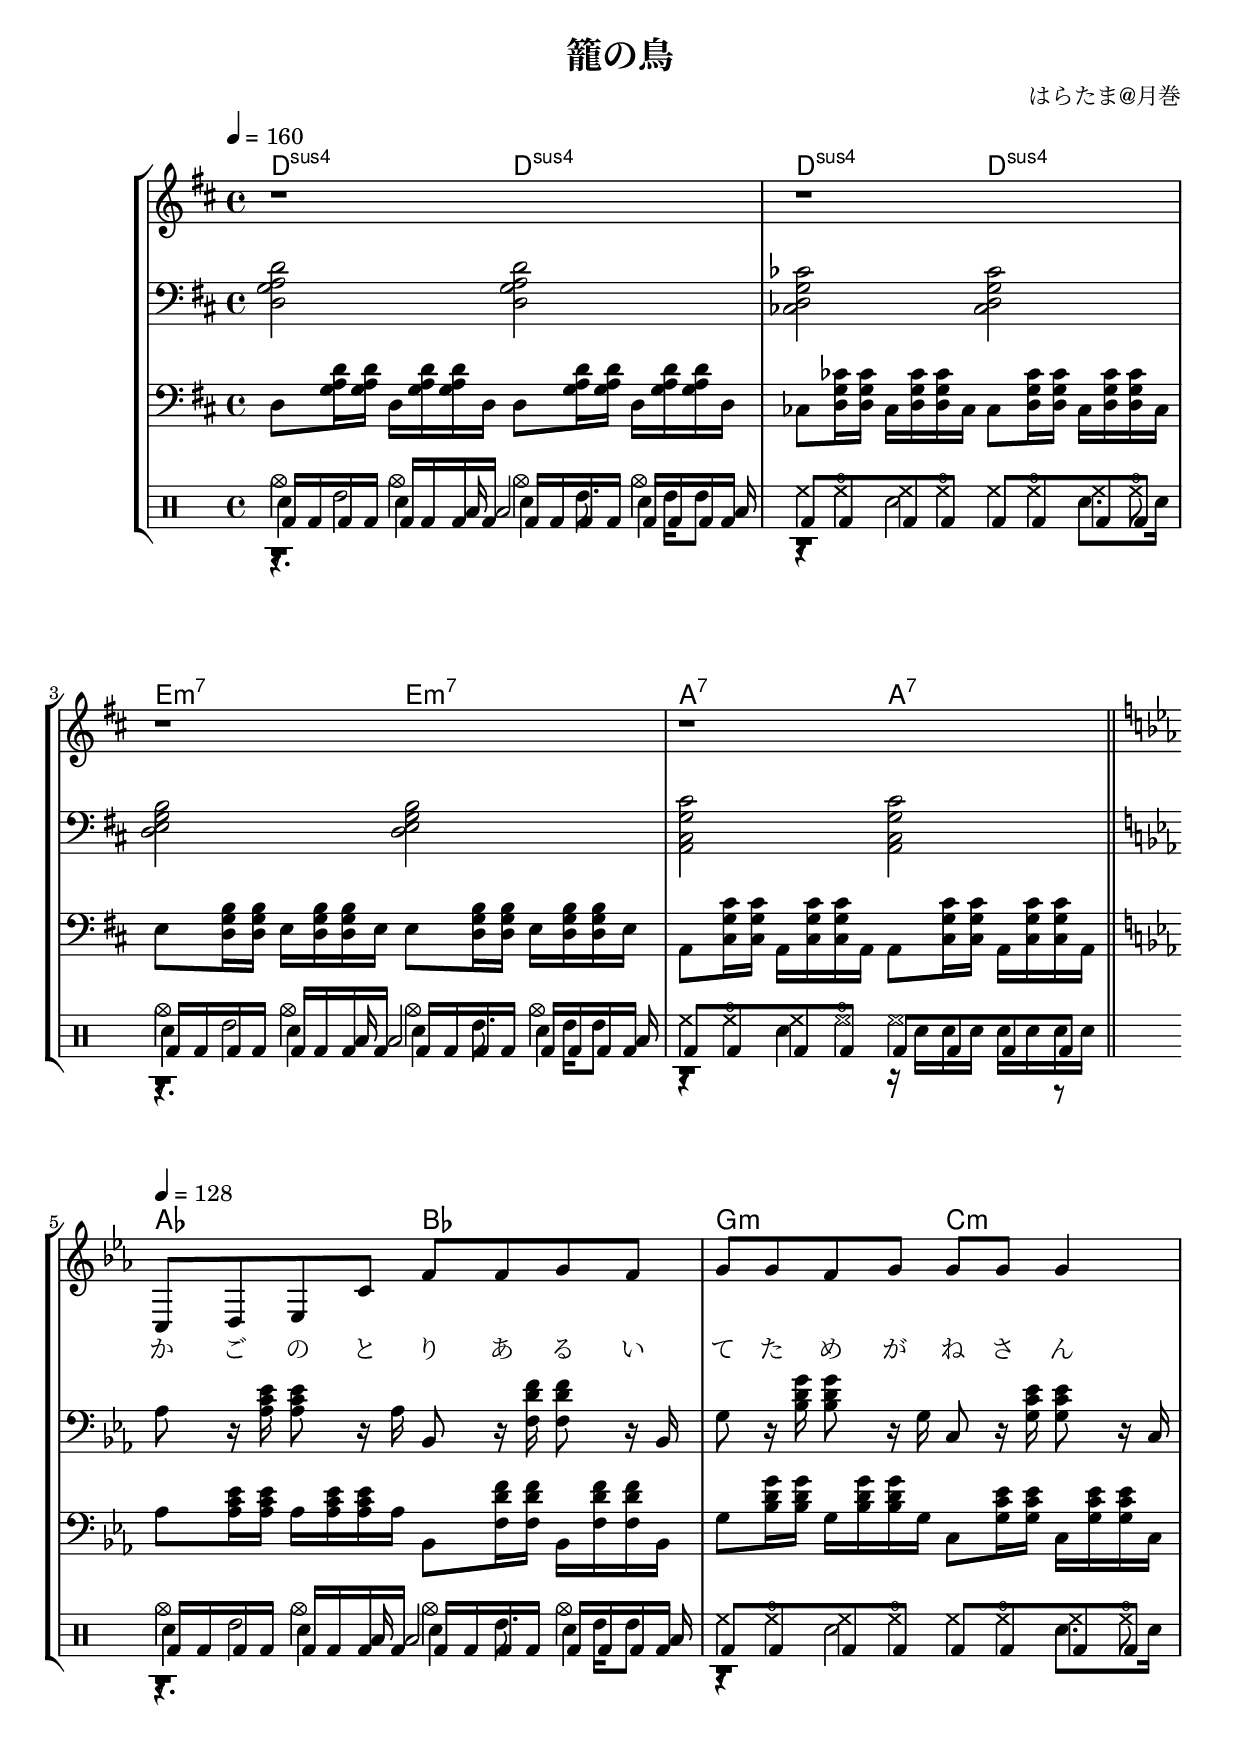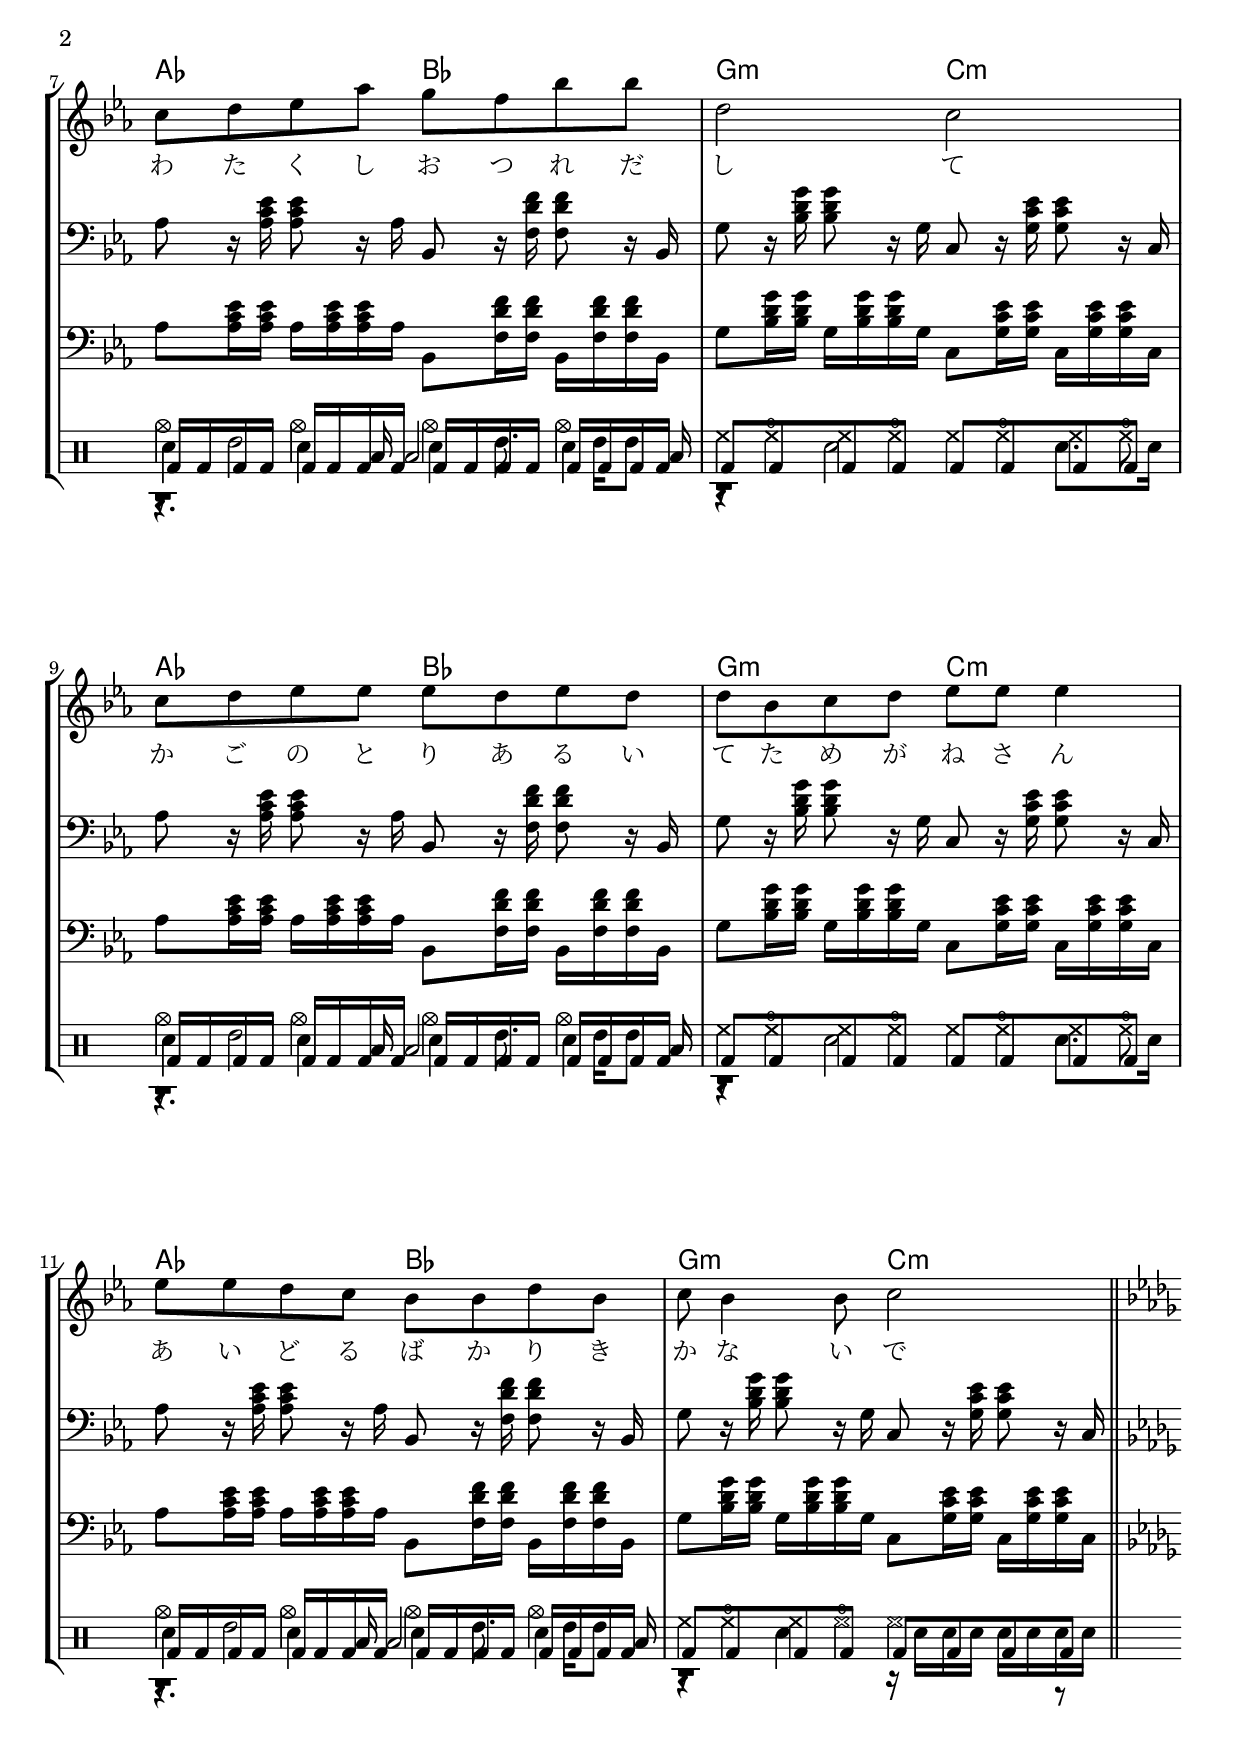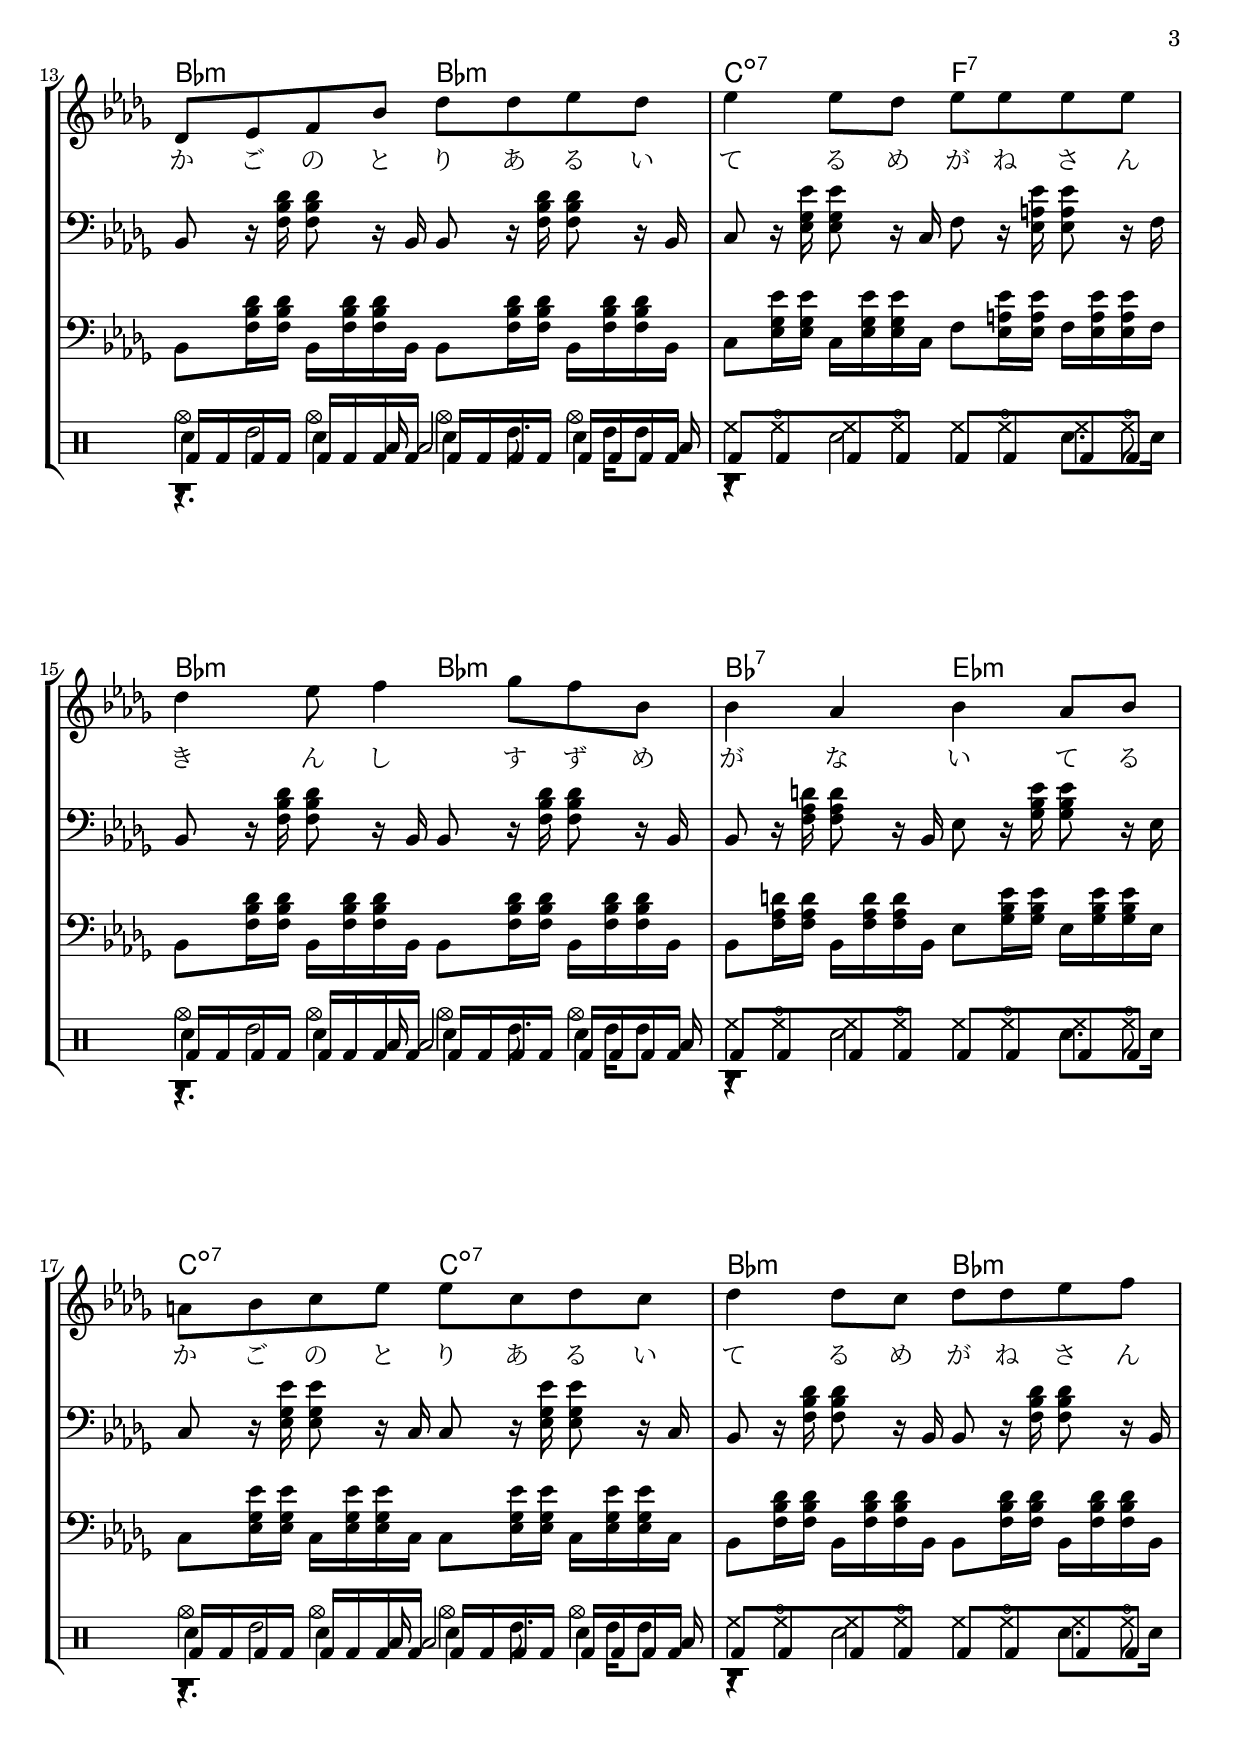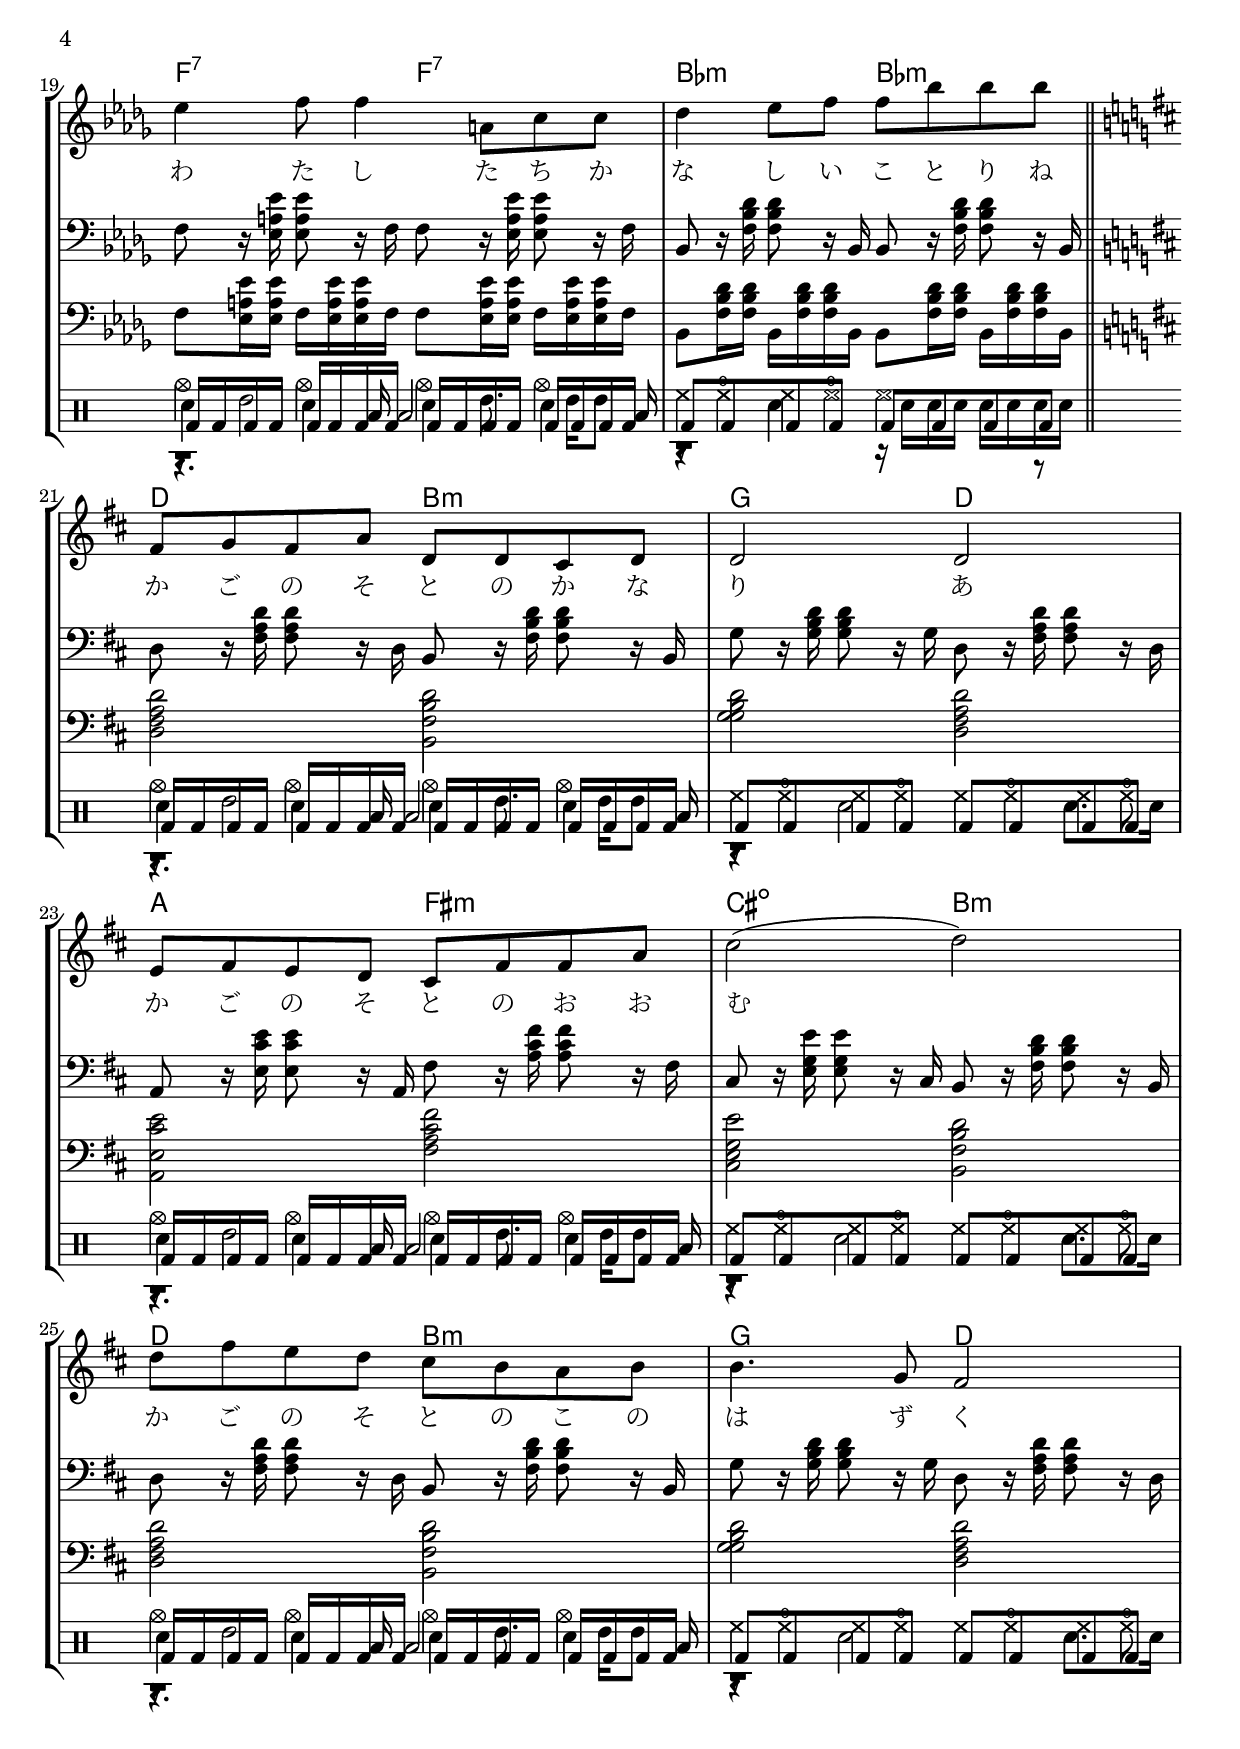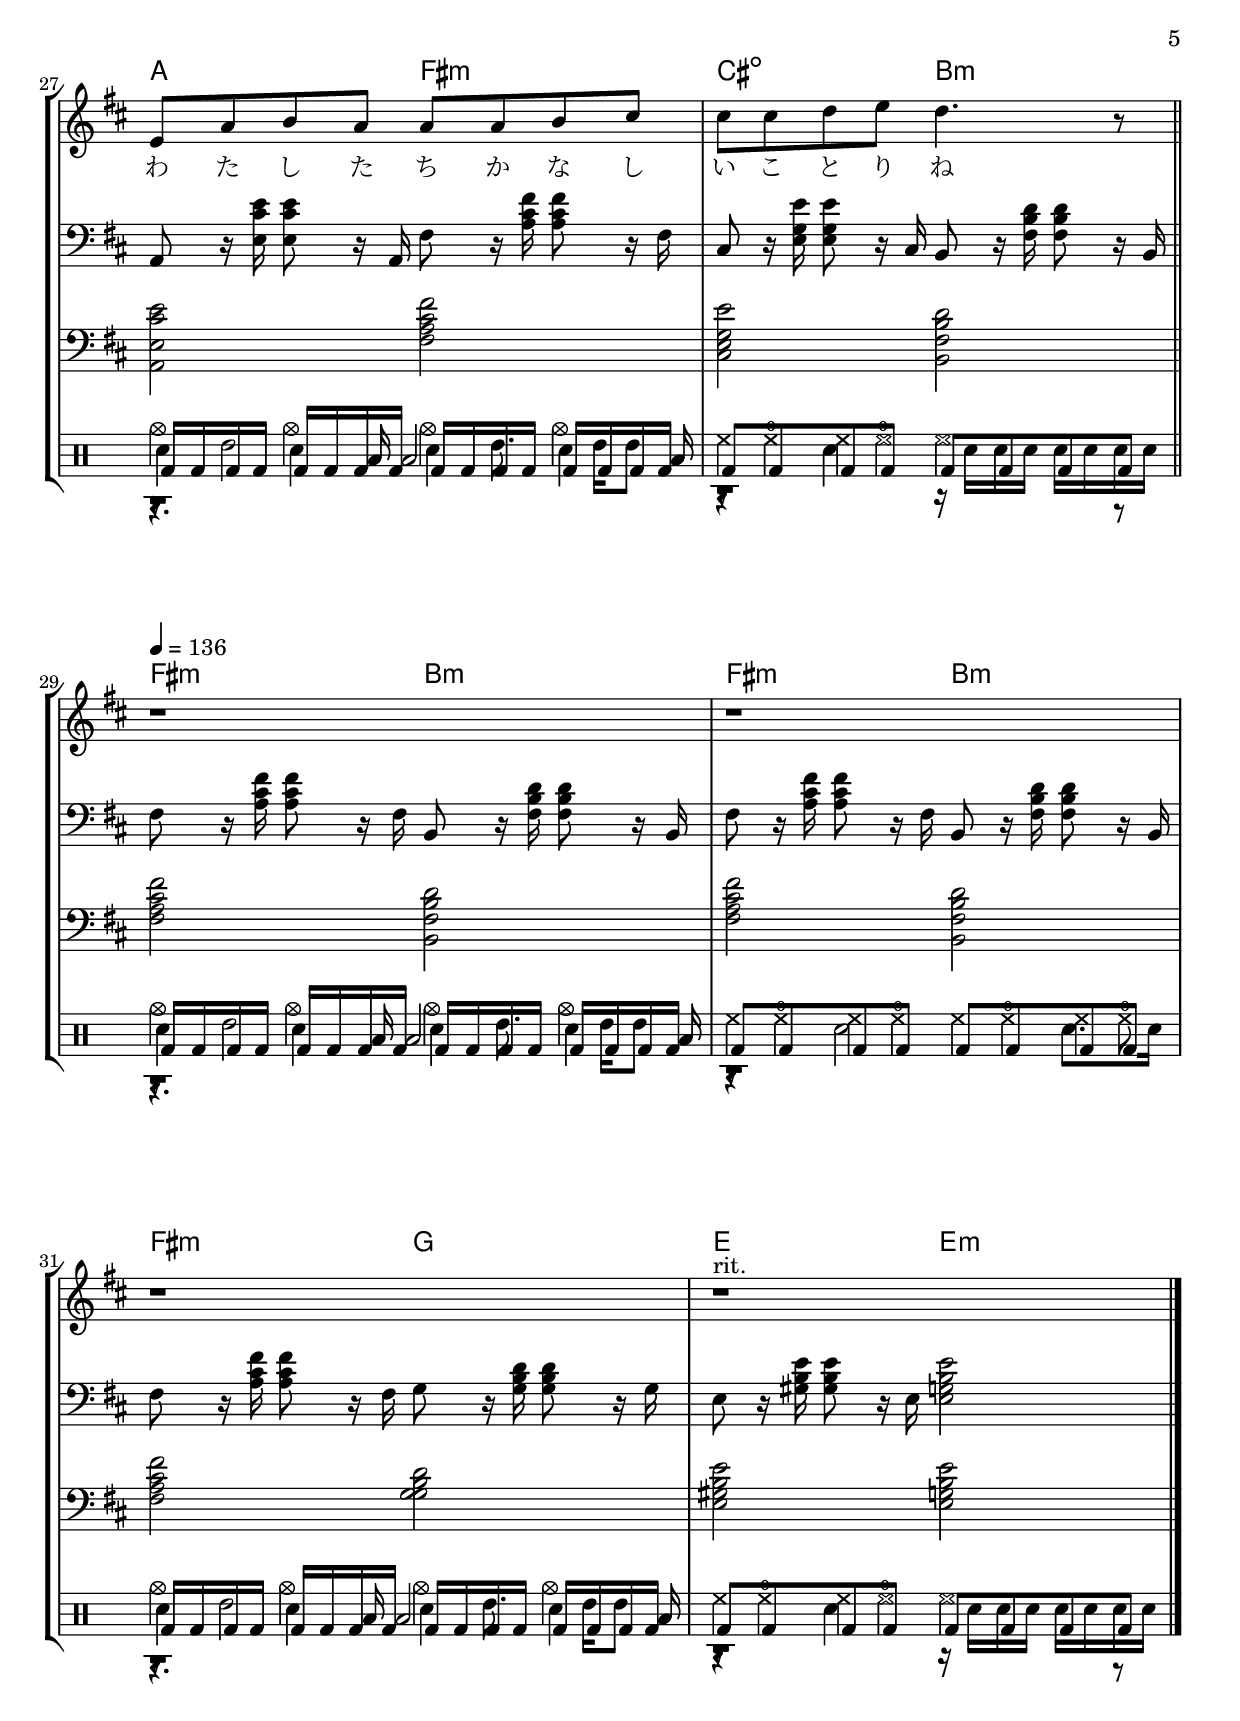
\version "2.12.1"

\header {
	title = \markup {籠の鳥}
	composer = \markup \center-column {はらたま@月巻}
}

harmony = \chordmode {
	d2:sus4 d:sus4 d:sus4 d:sus4 e:min7 e:min7 a:7 a:7 

	as bes g:m c:m as bes g:m c:m as bes g:m c:m as bes g:m c:m 

	bes:m bes:m c:dim7 f:7 bes:m bes:m bes:7 es:m c:dim7 c:dim7 bes:m bes:m f:7 f:7 bes:m bes:m 

	d b:m g d a fis:m cis:dim b:m d b:m g d a fis:m cis:dim b:m 

	fis:m b:m fis:m b:m fis:m g e e:m 
}

melody = {
	\key d \major
	\tempo 4 = 160
	r1 | r1 | r1 | r1   
	\set Staff.midiInstrument = #"fss0.32"
		\key es \major
	\tempo 4 = 128
 c8  d8  es8  c'8  f'8  f'8  g'8  f'8 
	g'8  g'8  f'8  g'8  g'8  g'8  g'4 
	c''8  d''8  es''8  as''8  g''8  f''8  bes''8  bes''8 
	d''2  c''2 
	c''8  d''8  es''8  es''8  es''8  d''8  es''8  d''8 
	d''8  bes'8  c''8  d''8  es''8  es''8  es''4 
	es''8  es''8  d''8  c''8  bes'8  bes'8  d''8  bes'8 
	c''8  bes'4  bes'8  c''2
	\set Staff.midiInstrument = #"fss0.32"
		\key des \major
 des'8  es'8  f'8  bes'8  des''8  des''8  es''8  des''8 
	es''4  es''8  des''8  es''8  es''8  es''8  es''8 
	des''4  es''8  f''4  ges''8  f''8  bes'8 
	bes'4  as'4  bes'4  as'8  bes'8 
	a'8  bes'8  c''8  es''8  es''8  c''8  des''8  c''8 
	des''4  des''8  c''8  des''8  des''8  es''8  f''8 
	es''4  f''8  f''4  a'8  c''8  c''8 
	des''4  es''8  f''8  f''8  bes''8  bes''8  bes''8
	\set Staff.midiInstrument = #"fss0.32"
		\key d \major
 fis'8  g'8  fis'8  a'8  d'8  d'8  cis'8  d'8 
	d'2  d'2 
	e'8  fis'8  e'8  d'8  cis'8  fis'8  fis'8  a'8 
	cis''2  (d''2) 
	d''8  fis''8  e''8  d''8  cis''8  b'8  a'8  b'8 
	b'4.  g'8  fis'2 
	e'8  a'8  b'8  a'8  a'8  a'8  b'8  cis''8 
	cis''8  cis''8  d''8  e''8  d''4.  	r8 	\tempo 4 = 136
	r1 | r1 | r1 | r1^"rit." \bar "|."
}

words = \lyricmode {
	
	か  ご  の  と  り  あ  る  い  て  た  め  が  ね  さ  ん  わ  た  く  し  お  つ  れ  だ  し  て  か  ご  の  と  り  あ  る  い  て  た  め  が  ね  さ  ん  あ  い  ど  る  ば  か  り  き  か  な  い  で  
	か  ご  の  と  り  あ  る  い  て  る  め  が  ね  さ  ん  き  ん  し  す  ず  め  が  な  い  て  る  か  ご  の  と  り  あ  る  い  て  る  め  が  ね  さ  ん  わ  た  し  た  ち  か  な  し  い  こ  と  り  ね  
	か  ご  の  そ  と  の  か  な  り  あ  か  ご  の  そ  と  の  お  お  む  か  ご  の  そ  と  の  こ  の  は  ず  く  わ  た  し  た  ち  か  な  し  い  こ  と  り  ね  
	
}

tempochange = {
	\tempo 4 = 160
	r1 | r1 | r1 | r1 \bar "||"
	\tempo 4 = 128
	r1 | r1 | r1 | r1 | r1 | r1 | r1 | r1 \bar "||"
	\tempo 4 = 128
	r1 | r1 | r1 | r1 | r1 | r1 | r1 | r1 \bar "||"
	\tempo 4 = 128
	r1 | r1 | r1 | r1 | r1 | r1 | r1 | r1 \bar "||"
	\tempo 4 = 136
	r1 | r1 | r1 | \tempo 4 = 102 r2 \tempo 4 = 90 r2 \bar "|."
}

mainacc = {
	\clef bass
	\set Staff.midiInstrument = #"Pad 4 (choir)"
	\key d \major
	\tempo 4 = 160
	<d g a d'>2
	<d g a d'>2
	<ces d g ces'>2
	<ces d g ces'>2
	<e d g b>2
	<e d g b>2
	<a, cis g cis'>2
	<a, cis g cis'>2
	\bar "||"

	\set Staff.midiInstrument = #"Pad 4 (choir)"
	\key es \major
	\tempo 4 = 128
	as8 r16 <as c' es'>16 <as c' es'>8 r16 as16
	bes,8 r16 <f d' f'>16 <f d' f'>8 r16 bes,16
	g8 r16 <bes d' g'>16 <bes d' g'>8 r16 g16
	c8 r16 <g c' es'>16 <g c' es'>8 r16 c16
	as8 r16 <as c' es'>16 <as c' es'>8 r16 as16
	bes,8 r16 <f d' f'>16 <f d' f'>8 r16 bes,16
	g8 r16 <bes d' g'>16 <bes d' g'>8 r16 g16
	c8 r16 <g c' es'>16 <g c' es'>8 r16 c16
	as8 r16 <as c' es'>16 <as c' es'>8 r16 as16
	bes,8 r16 <f d' f'>16 <f d' f'>8 r16 bes,16
	g8 r16 <bes d' g'>16 <bes d' g'>8 r16 g16
	c8 r16 <g c' es'>16 <g c' es'>8 r16 c16
	as8 r16 <as c' es'>16 <as c' es'>8 r16 as16
	bes,8 r16 <f d' f'>16 <f d' f'>8 r16 bes,16
	g8 r16 <bes d' g'>16 <bes d' g'>8 r16 g16
	c8 r16 <g c' es'>16 <g c' es'>8 r16 c16
	\bar "||"

	\set Staff.midiInstrument = #"Pad 4 (choir)"
	\key des \major
	bes,8 r16 <f bes des'>16 <f bes des'>8 r16 bes,16
	bes,8 r16 <f bes des'>16 <f bes des'>8 r16 bes,16
	c8 r16 <es ges es'>16 <es ges es'>8 r16 c16
	f8 r16 <es a es'>16 <es a es'>8 r16 f16
	bes,8 r16 <f bes des'>16 <f bes des'>8 r16 bes,16
	bes,8 r16 <f bes des'>16 <f bes des'>8 r16 bes,16
	bes,8 r16 <f as d'>16 <f as d'>8 r16 bes,16
	es8 r16 <ges bes es'>16 <ges bes es'>8 r16 es16
	c8 r16 <es ges es'>16 <es ges es'>8 r16 c16
	c8 r16 <es ges es'>16 <es ges es'>8 r16 c16
	bes,8 r16 <f bes des'>16 <f bes des'>8 r16 bes,16
	bes,8 r16 <f bes des'>16 <f bes des'>8 r16 bes,16
	f8 r16 <es a es'>16 <es a es'>8 r16 f16
	f8 r16 <es a es'>16 <es a es'>8 r16 f16
	bes,8 r16 <f bes des'>16 <f bes des'>8 r16 bes,16
	bes,8 r16 <f bes des'>16 <f bes des'>8 r16 bes,16
	\bar "||"

	\set Staff.midiInstrument = #"Pad 4 (choir)"
	\key d \major
	d8 r16 <fis a d'>16 <fis a d'>8 r16 d16
	b,8 r16 <fis b d'>16 <fis b d'>8 r16 b,16
	g8 r16 <g b d'>16 <g b d'>8 r16 g16
	d8 r16 <fis a d'>16 <fis a d'>8 r16 d16
	a,8 r16 <e cis' e'>16 <e cis' e'>8 r16 a,16
	fis8 r16 <a cis' fis'>16 <a cis' fis'>8 r16 fis16
	cis8 r16 <e g e'>16 <e g e'>8 r16 cis16
	b,8 r16 <fis b d'>16 <fis b d'>8 r16 b,16
	d8 r16 <fis a d'>16 <fis a d'>8 r16 d16
	b,8 r16 <fis b d'>16 <fis b d'>8 r16 b,16
	g8 r16 <g b d'>16 <g b d'>8 r16 g16
	d8 r16 <fis a d'>16 <fis a d'>8 r16 d16
	a,8 r16 <e cis' e'>16 <e cis' e'>8 r16 a,16
	fis8 r16 <a cis' fis'>16 <a cis' fis'>8 r16 fis16
	cis8 r16 <e g e'>16 <e g e'>8 r16 cis16
	b,8 r16 <fis b d'>16 <fis b d'>8 r16 b,16
	\bar "||"

	\set Staff.midiInstrument = #"Pad 4 (choir)"
	\tempo 4 = 136
	fis8 r16 <a cis' fis'>16 <a cis' fis'>8 r16 fis16
	b,8 r16 <fis b d'>16 <fis b d'>8 r16 b,16
	fis8 r16 <a cis' fis'>16 <a cis' fis'>8 r16 fis16
	b,8 r16 <fis b d'>16 <fis b d'>8 r16 b,16
	fis8 r16 <a cis' fis'>16 <a cis' fis'>8 r16 fis16
	g8 r16 <g b d'>16 <g b d'>8 r16 g16
	e8 r16 <gis b e'>16 <gis b e'>8 r16 e16
	<e g b e'>2
	\bar "|."
}

subacc = {
	\clef bass
	\set Staff.midiInstrument = #"Orchestra Hit"
	\key d \major
	\tempo 4 = 160
	d8 <g a d'>16 <g a d'>16   d16 <g a d'>16 <g a d'>16 d16
	d8 <g a d'>16 <g a d'>16   d16 <g a d'>16 <g a d'>16 d16
	ces8 <d g ces'>16 <d g ces'>16   ces16 <d g ces'>16 <d g ces'>16 ces16
	ces8 <d g ces'>16 <d g ces'>16   ces16 <d g ces'>16 <d g ces'>16 ces16
	e8 <d g b>16 <d g b>16   e16 <d g b>16 <d g b>16 e16
	e8 <d g b>16 <d g b>16   e16 <d g b>16 <d g b>16 e16
	a,8 <cis g cis'>16 <cis g cis'>16   a,16 <cis g cis'>16 <cis g cis'>16 a,16
	a,8 <cis g cis'>16 <cis g cis'>16   a,16 <cis g cis'>16 <cis g cis'>16 a,16
	\bar "||"

	\set Staff.midiInstrument = #"Steel Drums"
	\key es \major
	\tempo 4 = 128
	as8 <as c' es'>16 <as c' es'>16   as16 <as c' es'>16 <as c' es'>16 as16
	bes,8 <f d' f'>16 <f d' f'>16   bes,16 <f d' f'>16 <f d' f'>16 bes,16
	g8 <bes d' g'>16 <bes d' g'>16   g16 <bes d' g'>16 <bes d' g'>16 g16
	c8 <g c' es'>16 <g c' es'>16   c16 <g c' es'>16 <g c' es'>16 c16
	as8 <as c' es'>16 <as c' es'>16   as16 <as c' es'>16 <as c' es'>16 as16
	bes,8 <f d' f'>16 <f d' f'>16   bes,16 <f d' f'>16 <f d' f'>16 bes,16
	g8 <bes d' g'>16 <bes d' g'>16   g16 <bes d' g'>16 <bes d' g'>16 g16
	c8 <g c' es'>16 <g c' es'>16   c16 <g c' es'>16 <g c' es'>16 c16
	as8 <as c' es'>16 <as c' es'>16   as16 <as c' es'>16 <as c' es'>16 as16
	bes,8 <f d' f'>16 <f d' f'>16   bes,16 <f d' f'>16 <f d' f'>16 bes,16
	g8 <bes d' g'>16 <bes d' g'>16   g16 <bes d' g'>16 <bes d' g'>16 g16
	c8 <g c' es'>16 <g c' es'>16   c16 <g c' es'>16 <g c' es'>16 c16
	as8 <as c' es'>16 <as c' es'>16   as16 <as c' es'>16 <as c' es'>16 as16
	bes,8 <f d' f'>16 <f d' f'>16   bes,16 <f d' f'>16 <f d' f'>16 bes,16
	g8 <bes d' g'>16 <bes d' g'>16   g16 <bes d' g'>16 <bes d' g'>16 g16
	c8 <g c' es'>16 <g c' es'>16   c16 <g c' es'>16 <g c' es'>16 c16
	\bar "||"

	\set Staff.midiInstrument = #"Steel Drums"
	\key des \major
	bes,8 <f bes des'>16 <f bes des'>16   bes,16 <f bes des'>16 <f bes des'>16 bes,16
	bes,8 <f bes des'>16 <f bes des'>16   bes,16 <f bes des'>16 <f bes des'>16 bes,16
	c8 <es ges es'>16 <es ges es'>16   c16 <es ges es'>16 <es ges es'>16 c16
	f8 <es a es'>16 <es a es'>16   f16 <es a es'>16 <es a es'>16 f16
	bes,8 <f bes des'>16 <f bes des'>16   bes,16 <f bes des'>16 <f bes des'>16 bes,16
	bes,8 <f bes des'>16 <f bes des'>16   bes,16 <f bes des'>16 <f bes des'>16 bes,16
	bes,8 <f as d'>16 <f as d'>16   bes,16 <f as d'>16 <f as d'>16 bes,16
	es8 <ges bes es'>16 <ges bes es'>16   es16 <ges bes es'>16 <ges bes es'>16 es16
	c8 <es ges es'>16 <es ges es'>16   c16 <es ges es'>16 <es ges es'>16 c16
	c8 <es ges es'>16 <es ges es'>16   c16 <es ges es'>16 <es ges es'>16 c16
	bes,8 <f bes des'>16 <f bes des'>16   bes,16 <f bes des'>16 <f bes des'>16 bes,16
	bes,8 <f bes des'>16 <f bes des'>16   bes,16 <f bes des'>16 <f bes des'>16 bes,16
	f8 <es a es'>16 <es a es'>16   f16 <es a es'>16 <es a es'>16 f16
	f8 <es a es'>16 <es a es'>16   f16 <es a es'>16 <es a es'>16 f16
	bes,8 <f bes des'>16 <f bes des'>16   bes,16 <f bes des'>16 <f bes des'>16 bes,16
	bes,8 <f bes des'>16 <f bes des'>16   bes,16 <f bes des'>16 <f bes des'>16 bes,16
	\bar "||"

	\set Staff.midiInstrument = #"Steel Drums"
	\key d \major
	<d fis a d'>2
	<b, fis b d'>2
	<g g b d'>2
	<d fis a d'>2
	<a, e cis' e'>2
	<fis a cis' fis'>2
	<cis e g e'>2
	<b, fis b d'>2
	<d fis a d'>2
	<b, fis b d'>2
	<g g b d'>2
	<d fis a d'>2
	<a, e cis' e'>2
	<fis a cis' fis'>2
	<cis e g e'>2
	<b, fis b d'>2
	\bar "||"

	\set Staff.midiInstrument = #"Steel Drums"
	\tempo 4 = 136
	<fis a cis' fis'>2
	<b, fis b d'>2
	<fis a cis' fis'>2
	<b, fis b d'>2
	<fis a cis' fis'>2
	<g g b d'>2
	<e gis b e'>2
	<e g b e'>2
	\bar "|."
}

percA = {
	\drummode {
	r1  |hh4 hh4 hh4 hh4  |r1  |hh4 hh4 hh2  \bar "||"
	r1  |hh4 hh4 hh4 hh4  |r1  |hh4 hh4 hh4 hh4  |r1  |hh4 hh4 hh4 hh4  |r1  |hh4 hh4 hh2  \bar "||"
	r1  |hh4 hh4 hh4 hh4  |r1  |hh4 hh4 hh4 hh4  |r1  |hh4 hh4 hh4 hh4  |r1  |hh4 hh4 hh2  \bar "||"
	r1  |hh4 hh4 hh4 hh4  |r1  |hh4 hh4 hh4 hh4  |r1  |hh4 hh4 hh4 hh4  |r1  |hh4 hh4 hh2  \bar "||"
	r1  |hh4 hh4 hh4 hh4  |r1  |hh4 hh4 hh2  \bar "|."
	}
}

percB = {
	\drummode {
	sn4 sn4 sn4 sn4  |r4 sn2 sn8. sn16  |sn4 sn4 sn4 sn4  |r4 sn4 r16 sn16 sn16 sn16 sn16 sn16 sn16 sn16  \bar "||"
	sn4 sn4 sn4 sn4  |r4 sn2 sn8. sn16  |sn4 sn4 sn4 sn4  |r4 sn2 sn8. sn16  |sn4 sn4 sn4 sn4  |r4 sn2 sn8. sn16  |sn4 sn4 sn4 sn4  |r4 sn4 r16 sn16 sn16 sn16 sn16 sn16 sn16 sn16  \bar "||"
	sn4 sn4 sn4 sn4  |r4 sn2 sn8. sn16  |sn4 sn4 sn4 sn4  |r4 sn2 sn8. sn16  |sn4 sn4 sn4 sn4  |r4 sn2 sn8. sn16  |sn4 sn4 sn4 sn4  |r4 sn4 r16 sn16 sn16 sn16 sn16 sn16 sn16 sn16  \bar "||"
	sn4 sn4 sn4 sn4  |r4 sn2 sn8. sn16  |sn4 sn4 sn4 sn4  |r4 sn2 sn8. sn16  |sn4 sn4 sn4 sn4  |r4 sn2 sn8. sn16  |sn4 sn4 sn4 sn4  |r4 sn4 r16 sn16 sn16 sn16 sn16 sn16 sn16 sn16  \bar "||"
	sn4 sn4 sn4 sn4  |r4 sn2 sn8. sn16  |sn4 sn4 sn4 sn4  |r4 sn4 r16 sn16 sn16 sn16 sn16 sn16 sn16 sn16  \bar "|."
	}
}

percC = {
	\drummode {
	bd16 bd16 bd16 bd16 bd16 bd16 bd16 bd16 bd16 bd16 bd16 bd16 bd16 bd16 bd16 bd16  |bd8 bd8 bd8 bd8 bd8 bd8 bd8 bd8  |bd16 bd16 bd16 bd16 bd16 bd16 bd16 bd16 bd16 bd16 bd16 bd16 bd16 bd16 bd16 bd16  |bd8 bd8 bd8 bd8 bd8 bd8 bd8 bd8  \bar "||"
	bd16 bd16 bd16 bd16 bd16 bd16 bd16 bd16 bd16 bd16 bd16 bd16 bd16 bd16 bd16 bd16  |bd8 bd8 bd8 bd8 bd8 bd8 bd8 bd8  |bd16 bd16 bd16 bd16 bd16 bd16 bd16 bd16 bd16 bd16 bd16 bd16 bd16 bd16 bd16 bd16  |bd8 bd8 bd8 bd8 bd8 bd8 bd8 bd8  |bd16 bd16 bd16 bd16 bd16 bd16 bd16 bd16 bd16 bd16 bd16 bd16 bd16 bd16 bd16 bd16  |bd8 bd8 bd8 bd8 bd8 bd8 bd8 bd8  |bd16 bd16 bd16 bd16 bd16 bd16 bd16 bd16 bd16 bd16 bd16 bd16 bd16 bd16 bd16 bd16  |bd8 bd8 bd8 bd8 bd8 bd8 bd8 bd8  \bar "||"
	bd16 bd16 bd16 bd16 bd16 bd16 bd16 bd16 bd16 bd16 bd16 bd16 bd16 bd16 bd16 bd16  |bd8 bd8 bd8 bd8 bd8 bd8 bd8 bd8  |bd16 bd16 bd16 bd16 bd16 bd16 bd16 bd16 bd16 bd16 bd16 bd16 bd16 bd16 bd16 bd16  |bd8 bd8 bd8 bd8 bd8 bd8 bd8 bd8  |bd16 bd16 bd16 bd16 bd16 bd16 bd16 bd16 bd16 bd16 bd16 bd16 bd16 bd16 bd16 bd16  |bd8 bd8 bd8 bd8 bd8 bd8 bd8 bd8  |bd16 bd16 bd16 bd16 bd16 bd16 bd16 bd16 bd16 bd16 bd16 bd16 bd16 bd16 bd16 bd16  |bd8 bd8 bd8 bd8 bd8 bd8 bd8 bd8  \bar "||"
	bd16 bd16 bd16 bd16 bd16 bd16 bd16 bd16 bd16 bd16 bd16 bd16 bd16 bd16 bd16 bd16  |bd8 bd8 bd8 bd8 bd8 bd8 bd8 bd8  |bd16 bd16 bd16 bd16 bd16 bd16 bd16 bd16 bd16 bd16 bd16 bd16 bd16 bd16 bd16 bd16  |bd8 bd8 bd8 bd8 bd8 bd8 bd8 bd8  |bd16 bd16 bd16 bd16 bd16 bd16 bd16 bd16 bd16 bd16 bd16 bd16 bd16 bd16 bd16 bd16  |bd8 bd8 bd8 bd8 bd8 bd8 bd8 bd8  |bd16 bd16 bd16 bd16 bd16 bd16 bd16 bd16 bd16 bd16 bd16 bd16 bd16 bd16 bd16 bd16  |bd8 bd8 bd8 bd8 bd8 bd8 bd8 bd8  \bar "||"
	bd16 bd16 bd16 bd16 bd16 bd16 bd16 bd16 bd16 bd16 bd16 bd16 bd16 bd16 bd16 bd16  |bd8 bd8 bd8 bd8 bd8 bd8 bd8 bd8  |bd16 bd16 bd16 bd16 bd16 bd16 bd16 bd16 bd16 bd16 bd16 bd16 bd16 bd16 bd16 bd16  |bd8 bd8 bd8 bd8 bd8 bd8 bd8 bd8  \bar "|."
	}
}

percD = {
	\drummode {
	r1  |r8 hho4 hho4 hho4 hho8  |r1  |r8 hho4 hho2 r8  \bar "||"
	r1  |r8 hho4 hho4 hho4 hho8  |r1  |r8 hho4 hho4 hho4 hho8  |r1  |r8 hho4 hho4 hho4 hho8  |r1  |r8 hho4 hho2 r8  \bar "||"
	r1  |r8 hho4 hho4 hho4 hho8  |r1  |r8 hho4 hho4 hho4 hho8  |r1  |r8 hho4 hho4 hho4 hho8  |r1  |r8 hho4 hho2 r8  \bar "||"
	r1  |r8 hho4 hho4 hho4 hho8  |r1  |r8 hho4 hho4 hho4 hho8  |r1  |r8 hho4 hho4 hho4 hho8  |r1  |r8 hho4 hho2 r8  \bar "||"
	r1  |r8 hho4 hho4 hho4 hho8  |r1  |r8 hho4 hho2 r8  \bar "|."
	}
}

percE = {
	\drummode {
	cymc4 cymc4 cymc4 cymc4  |r1 |cymc4 cymc4 cymc4 cymc4  |r1 \bar "||"
	cymc4 cymc4 cymc4 cymc4  |r1 |cymc4 cymc4 cymc4 cymc4  |r1 |cymc4 cymc4 cymc4 cymc4  |r1 |cymc4 cymc4 cymc4 cymc4  |r1 \bar "||"
	cymc4 cymc4 cymc4 cymc4  |r1 |cymc4 cymc4 cymc4 cymc4  |r1 |cymc4 cymc4 cymc4 cymc4  |r1 |cymc4 cymc4 cymc4 cymc4  |r1 \bar "||"
	cymc4 cymc4 cymc4 cymc4  |r1 |cymc4 cymc4 cymc4 cymc4  |r1 |cymc4 cymc4 cymc4 cymc4  |r1 |cymc4 cymc4 cymc4 cymc4  |r1 \bar "||"
	cymc4 cymc4 cymc4 cymc4  |r1 |cymc4 cymc4 cymc4 cymc4  |r1 \bar "|."
	}
}

percF = {
	\drummode {
	r8 tommh2 tommh8. tommh16 tommh8  |r1 |r8 tommh2 tommh8. tommh16 tommh8  |r1 \bar "||"
	r8 tommh2 tommh8. tommh16 tommh8  |r1 |r8 tommh2 tommh8. tommh16 tommh8  |r1 |r8 tommh2 tommh8. tommh16 tommh8  |r1 |r8 tommh2 tommh8. tommh16 tommh8  |r1 \bar "||"
	r8 tommh2 tommh8. tommh16 tommh8  |r1 |r8 tommh2 tommh8. tommh16 tommh8  |r1 |r8 tommh2 tommh8. tommh16 tommh8  |r1 |r8 tommh2 tommh8. tommh16 tommh8  |r1 \bar "||"
	r8 tommh2 tommh8. tommh16 tommh8  |r1 |r8 tommh2 tommh8. tommh16 tommh8  |r1 |r8 tommh2 tommh8. tommh16 tommh8  |r1 |r8 tommh2 tommh8. tommh16 tommh8  |r1 \bar "||"
	r8 tommh2 tommh8. tommh16 tommh8  |r1 |r8 tommh2 tommh8. tommh16 tommh8  |r1 \bar "|."
	}
}

percG = {
	\drummode {
	r4. toml16 toml2 toml16  |r1 |r4. toml16 toml2 toml16  |r1 \bar "||"
	r4. toml16 toml2 toml16  |r1 |r4. toml16 toml2 toml16  |r1 |r4. toml16 toml2 toml16  |r1 |r4. toml16 toml2 toml16  |r1 \bar "||"
	r4. toml16 toml2 toml16  |r1 |r4. toml16 toml2 toml16  |r1 |r4. toml16 toml2 toml16  |r1 |r4. toml16 toml2 toml16  |r1 \bar "||"
	r4. toml16 toml2 toml16  |r1 |r4. toml16 toml2 toml16  |r1 |r4. toml16 toml2 toml16  |r1 |r4. toml16 toml2 toml16  |r1 \bar "||"
	r4. toml16 toml2 toml16  |r1 |r4. toml16 toml2 toml16  |r1 \bar "|."
	}
}

\score {
	<<
		\new StaffGroup <<
			\new ChordNames {\harmony}
			\new Voice = "melody" {\melody}
			\new Lyrics \lyricsto "melody" \words
			\new Staff = "mainacc" {\mainacc}
			\new Staff = "subacc" {\subacc}
			\new DrumStaff <<
				\new DrumVoice {\percA}
				\new DrumVoice {\percB}
				\new DrumVoice {\percC}
				\new DrumVoice {\percD}
				\new DrumVoice {\percE}
				\new DrumVoice {\percF}
				\new DrumVoice {\percG}
			>>
		>>
	>>
	\layout { }
}
